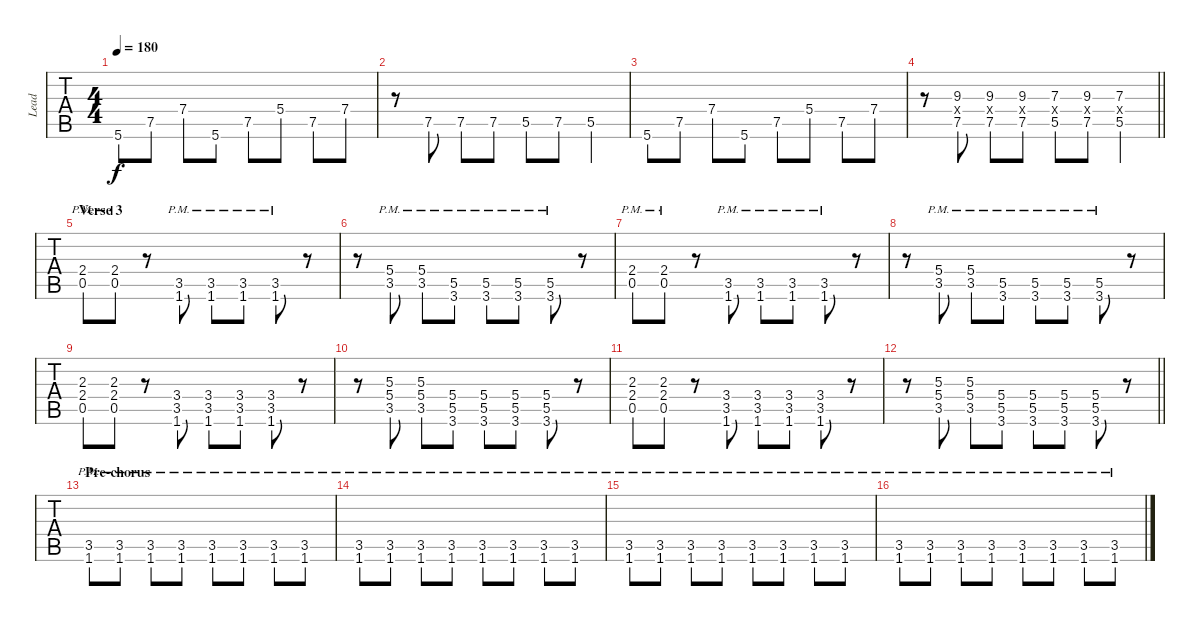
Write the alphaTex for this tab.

\track ("Lead" "Lead") {instrument overdrivenguitar}
\staff {tabs}
\tuning (E4 B3 G3 D3 A2 E2) {hide}
\ts (4 4)
\tempo 180
\clef g2
\ks c
5.6.8{dy f balance 8} 7.5.8 7.4.8 5.6.8 7.5.8 5.4.8 7.5.8 7.4.8 |
r.8 7.5.8 7.5.8 7.5.8 5.5.8 7.5.8 5.5.4 |
5.6.8 7.5.8 7.4.8 5.6.8 7.5.8 5.4.8 7.5.8 7.4.8 |
\barLineRight lightlight
r.8 (9.3 9.4{x} 7.5).8 (9.3 9.4{x} 7.5).8 (9.3 9.4{x} 7.5).8 (7.3 7.4{x} 5.5).8 (9.3 9.4{x} 7.5).8 (7.3 7.4{x} 5.5).4 |
\section ("" "Verse 3")
(2.4{pm} 0.5{pm}).8 (2.4{pm} 0.5{pm}).8 r.8 (3.5{pm} 1.6{pm}).8 (3.5{pm} 1.6{pm}).8 (3.5{pm} 1.6{pm}).8 (3.5{pm} 1.6{pm}).8 r.8 |
r.8 (5.4{pm} 3.5{pm}).8 (5.4{pm} 3.5{pm}).8 (5.5{pm} 3.6{pm}).8 (5.5{pm} 3.6{pm}).8 (5.5{pm} 3.6{pm}).8 (5.5{pm} 3.6{pm}).8 r.8 |
(2.4{pm} 0.5{pm}).8 (2.4{pm} 0.5{pm}).8 r.8 (3.5{pm} 1.6{pm}).8 (3.5{pm} 1.6{pm}).8 (3.5{pm} 1.6{pm}).8 (3.5{pm} 1.6{pm}).8 r.8 |
r.8 (5.4{pm} 3.5{pm}).8 (5.4{pm} 3.5{pm}).8 (5.5{pm} 3.6{pm}).8 (5.5{pm} 3.6{pm}).8 (5.5{pm} 3.6{pm}).8 (5.5{pm} 3.6{pm}).8 r.8 |
(2.3 2.4 0.5).8 (2.3 2.4 0.5).8 r.8 (3.4 3.5 1.6).8 (3.4 3.5 1.6).8 (3.4 3.5 1.6).8 (3.4 3.5 1.6).8 r.8 |
r.8 (5.3 5.4 3.5).8 (5.3 5.4 3.5).8 (5.4 5.5 3.6).8 (5.4 5.5 3.6).8 (5.4 5.5 3.6).8 (5.4 5.5 3.6).8 r.8 |
(2.3 2.4 0.5).8 (2.3 2.4 0.5).8 r.8 (3.4 3.5 1.6).8 (3.4 3.5 1.6).8 (3.4 3.5 1.6).8 (3.4 3.5 1.6).8 r.8 |
\barLineRight lightlight
r.8 (5.3 5.4 3.5).8 (5.3 5.4 3.5).8 (5.4 5.5 3.6).8 (5.4 5.5 3.6).8 (5.4 5.5 3.6).8 (5.4 5.5 3.6).8 r.8 |
\section ("" "Pre-chorus")
(3.5{pm} 1.6{pm}).8 (3.5{pm} 1.6{pm}).8 (3.5{pm} 1.6{pm}).8 (3.5{pm} 1.6{pm}).8 (3.5{pm} 1.6{pm}).8 (3.5{pm} 1.6{pm}).8 (3.5{pm} 1.6{pm}).8 (3.5{pm} 1.6{pm}).8 |
(3.5{pm} 1.6{pm}).8 (3.5{pm} 1.6{pm}).8 (3.5{pm} 1.6{pm}).8 (3.5{pm} 1.6{pm}).8 (3.5{pm} 1.6{pm}).8 (3.5{pm} 1.6{pm}).8 (3.5{pm} 1.6{pm}).8 (3.5{pm} 1.6{pm}).8 |
(3.5{pm} 1.6{pm}).8 (3.5{pm} 1.6{pm}).8 (3.5{pm} 1.6{pm}).8 (3.5{pm} 1.6{pm}).8 (3.5{pm} 1.6{pm}).8 (3.5{pm} 1.6{pm}).8 (3.5{pm} 1.6{pm}).8 (3.5{pm} 1.6{pm}).8 |
(3.5{pm} 1.6{pm}).8 (3.5{pm} 1.6{pm}).8 (3.5{pm} 1.6{pm}).8 (3.5{pm} 1.6{pm}).8 (3.5{pm} 1.6{pm}).8 (3.5{pm} 1.6{pm}).8 (3.5{pm} 1.6{pm}).8 (3.5{pm} 1.6{pm}).8
